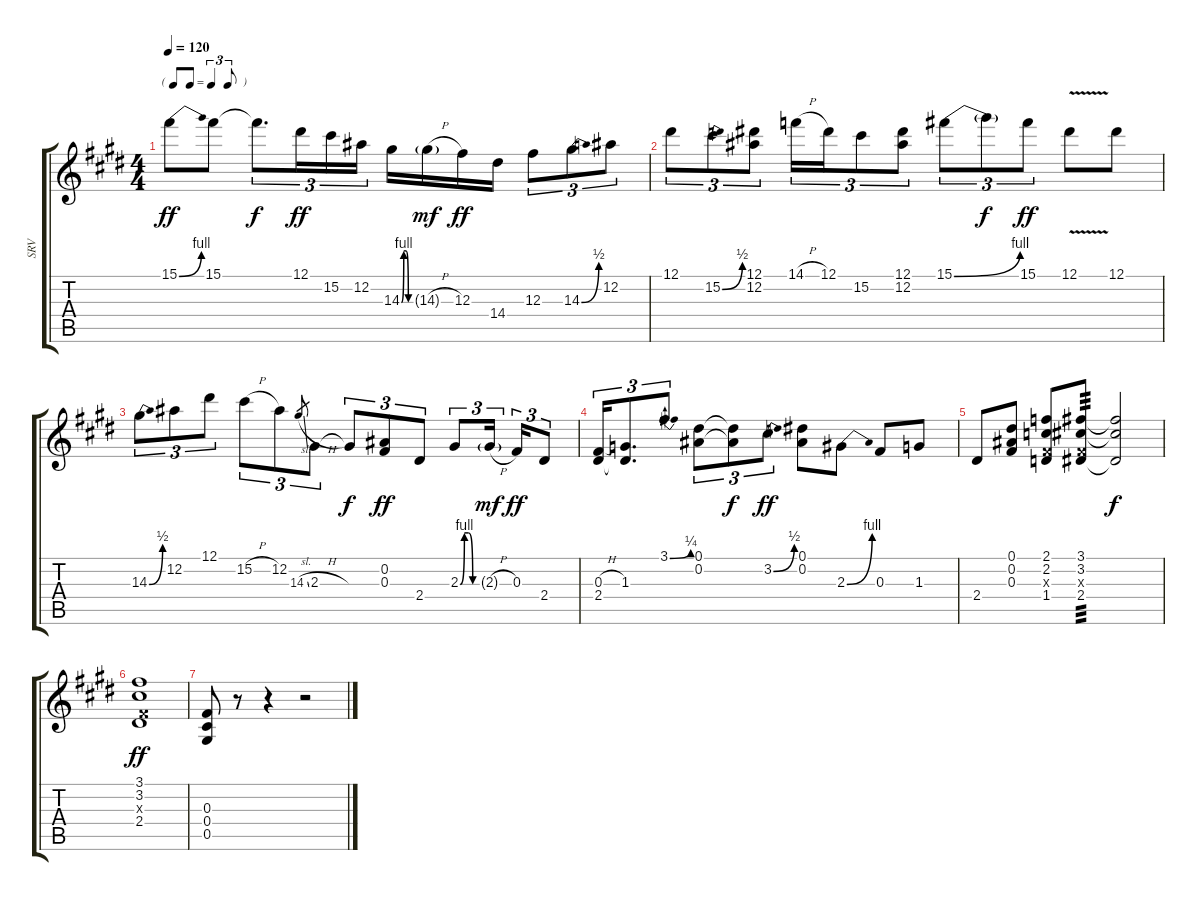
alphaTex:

\track ("SRV" "SRV") {instrument overdrivenguitar}
\staff {score tabs}
\tuning (Eb4 Bb3 Gb3 Db3 Ab2 Eb2) {hide}
\ts (4 4)
\tf triplet8th
\tempo 120
\clef g2
\ks e
15.1{be (bend 0 0 60 4)}.8{dy ff} 15.1.8 15.1{t}.8{d tu (3 2) dy f} 12.1.16{tu (3 2) dy ff} 15.2.16{tu (3 2)} 12.2.16{tu (3 2)} 14.3{be (custom 0 0 15 4 30 4 45 0 60 0)}.16 14.3{h g}.16{dy mf} 12.3.16{dy ff} 14.4.16 12.3.8{tu (3 2)} 14.3{be (bend 0 0 60 2)}.8{tu (3 2)} 12.2.8{tu (3 2)} |
12.1.8{tu (3 2)} 15.2{be (bend 0 0 60 2)}.8{tu (3 2)} (12.1 12.2).8{tu (3 2)} 14.1{h}.16{tu (3 2)} 12.1.16{tu (3 2)} 15.2.8{tu (3 2)} (12.1 12.2).8{tu (3 2)} 15.1{be (bend 0 0 60 4)}.8{tu (3 2)} 15.1{t}.8{tu (3 2) dy f} 15.1.8{tu (3 2) dy ff} 12.1{v}.8 12.1.8 |
14.3{be (bend 0 0 60 2)}.8{tu (3 2)} 12.2.8{tu (3 2)} 12.1.8{tu (3 2)} 15.2{h}.8{tu (3 2)} 12.2.8{tu (3 2)} 14.3{sl}.8{gr} 2.3{h}.8{tu (3 2)} 2.3{t}.8{tu (3 2) dy f} (0.2 0.3).8{tu (3 2) dy ff} 2.4.8{tu (3 2)} 2.3{be (custom 0 0 15 4 30 4 45 0 60 0)}.8{tu (3 2)} 2.3{h g}.16{tu (3 2) dy mf beam splitsecondary} 0.3.16{tu (3 2) dy ff} 2.4.8{tu (3 2)} |
(0.3{h} 2.4).16{tu (3 2)} (1.3 2.4{t}).8{d tu (3 2)} 3.1{be (bend 0 0 60 1)}.8{tu (3 2)} (0.1 0.2).8{tu (3 2)} (0.1{t} 0.2{t}).8{tu (3 2) dy f} 3.2{be (bend 0 0 60 2)}.8{tu (3 2) dy ff} (0.1 0.2).8 2.3{be (bend 0 0 60 4)}.8 0.3.8 1.3.8 |
2.4.8 (0.1 0.2 0.3).8 (2.1 2.2 0.3{x} 1.4).8 (3.1 3.2 0.3{x} 2.4).8{tp 3} (3.1{t} 3.2{t} 2.4{t}).2{dy f} |
(3.1 3.2 0.3{x} 2.4).1{dy ff} |
(0.3 0.4 0.5).8 r.8 r.4 r.2
